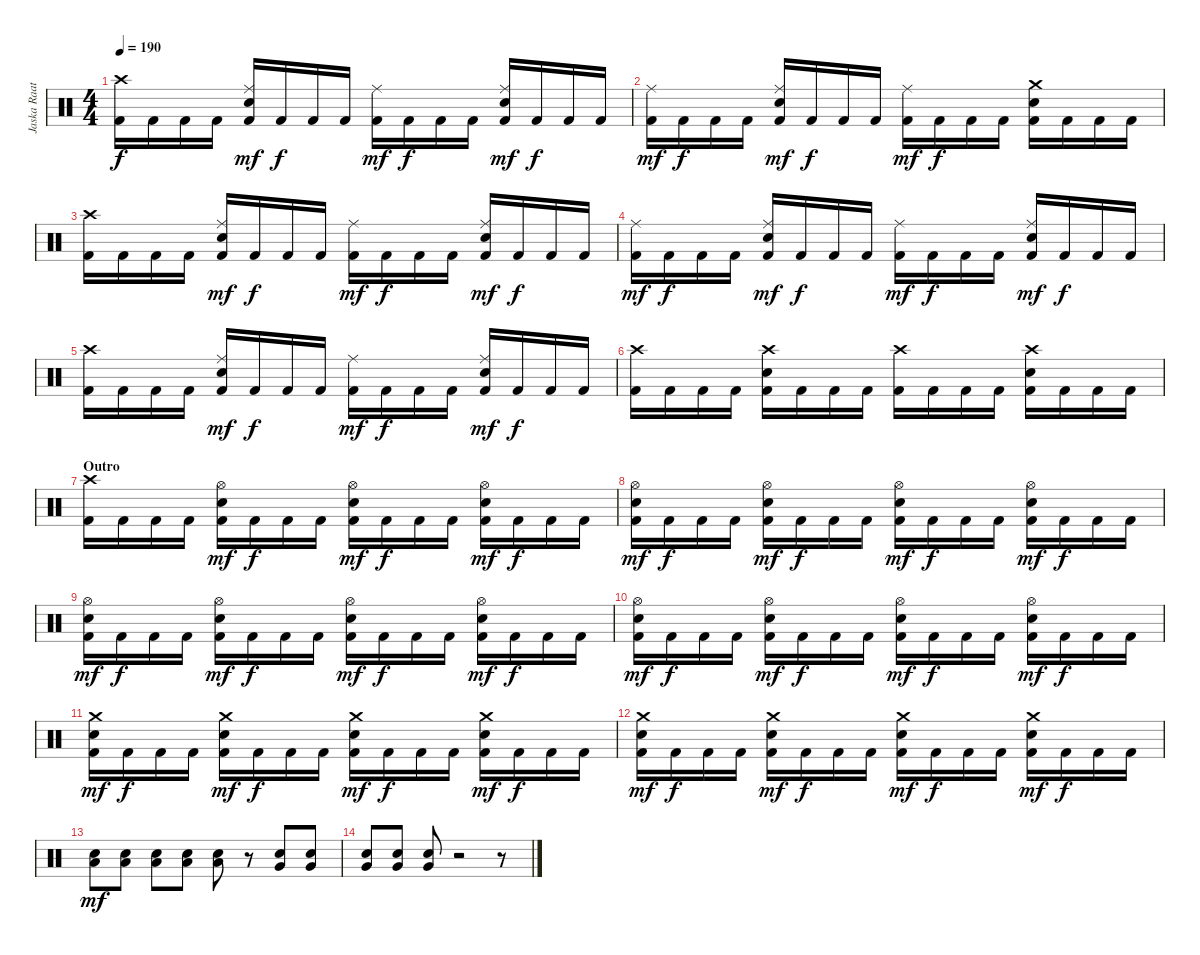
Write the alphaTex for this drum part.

\track ("Jaska Raatikainen" "Jaska Raat") {instrument percussion}
\staff {score}
\articulation defaults
\ts (4 4)
\tempo 190
\clef neutral
\ks c
("Crash high (hit)" "Kick (hit) 2").16{dy f} "Kick (hit) 2".16 "Kick (hit) 2".16 "Kick (hit) 2".16 ("Ride (middle)" "Snare (hit) 2" "Kick (hit) 2").16{dy mf} "Kick (hit) 2".16{dy f} "Kick (hit) 2".16 "Kick (hit) 2".16 ("Ride (middle)" "Kick (hit) 2").16{dy mf} "Kick (hit) 2".16{dy f} "Kick (hit) 2".16 "Kick (hit) 2".16 ("Ride (middle)" "Snare (hit) 2" "Kick (hit) 2").16{dy mf} "Kick (hit) 2".16{dy f} "Kick (hit) 2".16 "Kick (hit) 2".16 |
("Ride (middle)" "Kick (hit) 2").16{dy mf} "Kick (hit) 2".16{dy f} "Kick (hit) 2".16 "Kick (hit) 2".16 ("Ride (middle)" "Snare (hit) 2" "Kick (hit) 2").16{dy mf} "Kick (hit) 2".16{dy f} "Kick (hit) 2".16 "Kick (hit) 2".16 ("Ride (middle)" "Kick (hit) 2").16{dy mf} "Kick (hit) 2".16{dy f} "Kick (hit) 2".16 "Kick (hit) 2".16 ("Crash medium (hit)" "Snare (hit) 2" "Kick (hit) 2").16 "Kick (hit) 2".16 "Kick (hit) 2".16 "Kick (hit) 2".16 |
("Crash high (hit)" "Kick (hit) 2").16 "Kick (hit) 2".16 "Kick (hit) 2".16 "Kick (hit) 2".16 ("Ride (middle)" "Snare (hit) 2" "Kick (hit) 2").16{dy mf} "Kick (hit) 2".16{dy f} "Kick (hit) 2".16 "Kick (hit) 2".16 ("Ride (middle)" "Kick (hit) 2").16{dy mf} "Kick (hit) 2".16{dy f} "Kick (hit) 2".16 "Kick (hit) 2".16 ("Ride (middle)" "Snare (hit) 2" "Kick (hit) 2").16{dy mf} "Kick (hit) 2".16{dy f} "Kick (hit) 2".16 "Kick (hit) 2".16 |
("Ride (middle)" "Kick (hit) 2").16{dy mf} "Kick (hit) 2".16{dy f} "Kick (hit) 2".16 "Kick (hit) 2".16 ("Ride (middle)" "Snare (hit) 2" "Kick (hit) 2").16{dy mf} "Kick (hit) 2".16{dy f} "Kick (hit) 2".16 "Kick (hit) 2".16 ("Ride (middle)" "Kick (hit) 2").16{dy mf} "Kick (hit) 2".16{dy f} "Kick (hit) 2".16 "Kick (hit) 2".16 ("Ride (middle)" "Snare (hit) 2" "Kick (hit) 2").16{dy mf} "Kick (hit) 2".16{dy f} "Kick (hit) 2".16 "Kick (hit) 2".16 |
("Crash high (hit)" "Kick (hit) 2").16 "Kick (hit) 2".16 "Kick (hit) 2".16 "Kick (hit) 2".16 ("Ride (middle)" "Snare (hit) 2" "Kick (hit) 2").16{dy mf} "Kick (hit) 2".16{dy f} "Kick (hit) 2".16 "Kick (hit) 2".16 ("Ride (middle)" "Kick (hit) 2").16{dy mf} "Kick (hit) 2".16{dy f} "Kick (hit) 2".16 "Kick (hit) 2".16 ("Ride (middle)" "Snare (hit) 2" "Kick (hit) 2").16{dy mf} "Kick (hit) 2".16{dy f} "Kick (hit) 2".16 "Kick (hit) 2".16 |
("Crash high (hit)" "Kick (hit) 2").16 "Kick (hit) 2".16 "Kick (hit) 2".16 "Kick (hit) 2".16 ("Crash high (hit)" "Snare (hit) 2" "Kick (hit) 2").16 "Kick (hit) 2".16 "Kick (hit) 2".16 "Kick (hit) 2".16 ("Crash high (hit)" "Kick (hit) 2").16 "Kick (hit) 2".16 "Kick (hit) 2".16 "Kick (hit) 2".16 ("Crash high (hit)" "Snare (hit) 2" "Kick (hit) 2").16 "Kick (hit) 2".16 "Kick (hit) 2".16 "Kick (hit) 2".16 |
\section ("" "Outro")
("Crash high (hit)" "Kick (hit) 2").16 "Kick (hit) 2".16 "Kick (hit) 2".16 "Kick (hit) 2".16 ("Hi-Hat (open)" "Snare (hit) 2" "Kick (hit) 2").16{dy mf} "Kick (hit) 2".16{dy f} "Kick (hit) 2".16 "Kick (hit) 2".16 ("Hi-Hat (open)" "Snare (hit) 2" "Kick (hit) 2").16{dy mf} "Kick (hit) 2".16{dy f} "Kick (hit) 2".16 "Kick (hit) 2".16 ("Hi-Hat (open)" "Snare (hit) 2" "Kick (hit) 2").16{dy mf} "Kick (hit) 2".16{dy f} "Kick (hit) 2".16 "Kick (hit) 2".16 |
("Hi-Hat (open)" "Snare (hit) 2" "Kick (hit) 2").16{dy mf} "Kick (hit) 2".16{dy f} "Kick (hit) 2".16 "Kick (hit) 2".16 ("Hi-Hat (open)" "Snare (hit) 2" "Kick (hit) 2").16{dy mf} "Kick (hit) 2".16{dy f} "Kick (hit) 2".16 "Kick (hit) 2".16 ("Hi-Hat (open)" "Snare (hit) 2" "Kick (hit) 2").16{dy mf} "Kick (hit) 2".16{dy f} "Kick (hit) 2".16 "Kick (hit) 2".16 ("Hi-Hat (open)" "Snare (hit) 2" "Kick (hit) 2").16{dy mf} "Kick (hit) 2".16{dy f} "Kick (hit) 2".16 "Kick (hit) 2".16 |
("Hi-Hat (open)" "Snare (hit) 2" "Kick (hit) 2").16{dy mf} "Kick (hit) 2".16{dy f} "Kick (hit) 2".16 "Kick (hit) 2".16 ("Hi-Hat (open)" "Snare (hit) 2" "Kick (hit) 2").16{dy mf} "Kick (hit) 2".16{dy f} "Kick (hit) 2".16 "Kick (hit) 2".16 ("Hi-Hat (open)" "Snare (hit) 2" "Kick (hit) 2").16{dy mf} "Kick (hit) 2".16{dy f} "Kick (hit) 2".16 "Kick (hit) 2".16 ("Hi-Hat (open)" "Snare (hit) 2" "Kick (hit) 2").16{dy mf} "Kick (hit) 2".16{dy f} "Kick (hit) 2".16 "Kick (hit) 2".16 |
("Hi-Hat (open)" "Snare (hit) 2" "Kick (hit) 2").16{dy mf} "Kick (hit) 2".16{dy f} "Kick (hit) 2".16 "Kick (hit) 2".16 ("Hi-Hat (open)" "Snare (hit) 2" "Kick (hit) 2").16{dy mf} "Kick (hit) 2".16{dy f} "Kick (hit) 2".16 "Kick (hit) 2".16 ("Hi-Hat (open)" "Snare (hit) 2" "Kick (hit) 2").16{dy mf} "Kick (hit) 2".16{dy f} "Kick (hit) 2".16 "Kick (hit) 2".16 ("Hi-Hat (open)" "Snare (hit) 2" "Kick (hit) 2").16{dy mf} "Kick (hit) 2".16{dy f} "Kick (hit) 2".16 "Kick (hit) 2".16 |
("Crash medium (hit)" "Snare (hit) 2" "Kick (hit) 2").16{dy mf} "Kick (hit) 2".16{dy f} "Kick (hit) 2".16 "Kick (hit) 2".16 ("Crash medium (hit)" "Snare (hit) 2" "Kick (hit) 2").16{dy mf} "Kick (hit) 2".16{dy f} "Kick (hit) 2".16 "Kick (hit) 2".16 ("Crash medium (hit)" "Snare (hit) 2" "Kick (hit) 2").16{dy mf} "Kick (hit) 2".16{dy f} "Kick (hit) 2".16 "Kick (hit) 2".16 ("Crash medium (hit)" "Snare (hit) 2" "Kick (hit) 2").16{dy mf} "Kick (hit) 2".16{dy f} "Kick (hit) 2".16 "Kick (hit) 2".16 |
("Crash medium (hit)" "Snare (hit) 2" "Kick (hit) 2").16{dy mf} "Kick (hit) 2".16{dy f} "Kick (hit) 2".16 "Kick (hit) 2".16 ("Crash medium (hit)" "Snare (hit) 2" "Kick (hit) 2").16{dy mf} "Kick (hit) 2".16{dy f} "Kick (hit) 2".16 "Kick (hit) 2".16 ("Crash medium (hit)" "Snare (hit) 2" "Kick (hit) 2").16{dy mf} "Kick (hit) 2".16{dy f} "Kick (hit) 2".16 "Kick (hit) 2".16 ("Crash medium (hit)" "Snare (hit) 2" "Kick (hit) 2").16{dy mf} "Kick (hit) 2".16{dy f} "Kick (hit) 2".16 "Kick (hit) 2".16 |
("Snare (hit) 2" "Low Tom (hit)").8{dy mf} ("Snare (hit) 2" "Low Tom (hit)").8 ("Snare (hit) 2" "Low Tom (hit)").8 ("Snare (hit) 2" "Low Tom (hit)").8 ("Snare (hit) 2" "Low Tom (hit)").8 r.8 ("Snare (hit) 2" "Very Low Tom (hit)").8 ("Snare (hit) 2" "Very Low Tom (hit)").8 |
("Snare (hit) 2" "Very Low Tom (hit)").8 ("Snare (hit) 2" "Very Low Tom (hit)").8 ("Snare (hit) 2" "Very Low Tom (hit)").8 r.2 r.8
